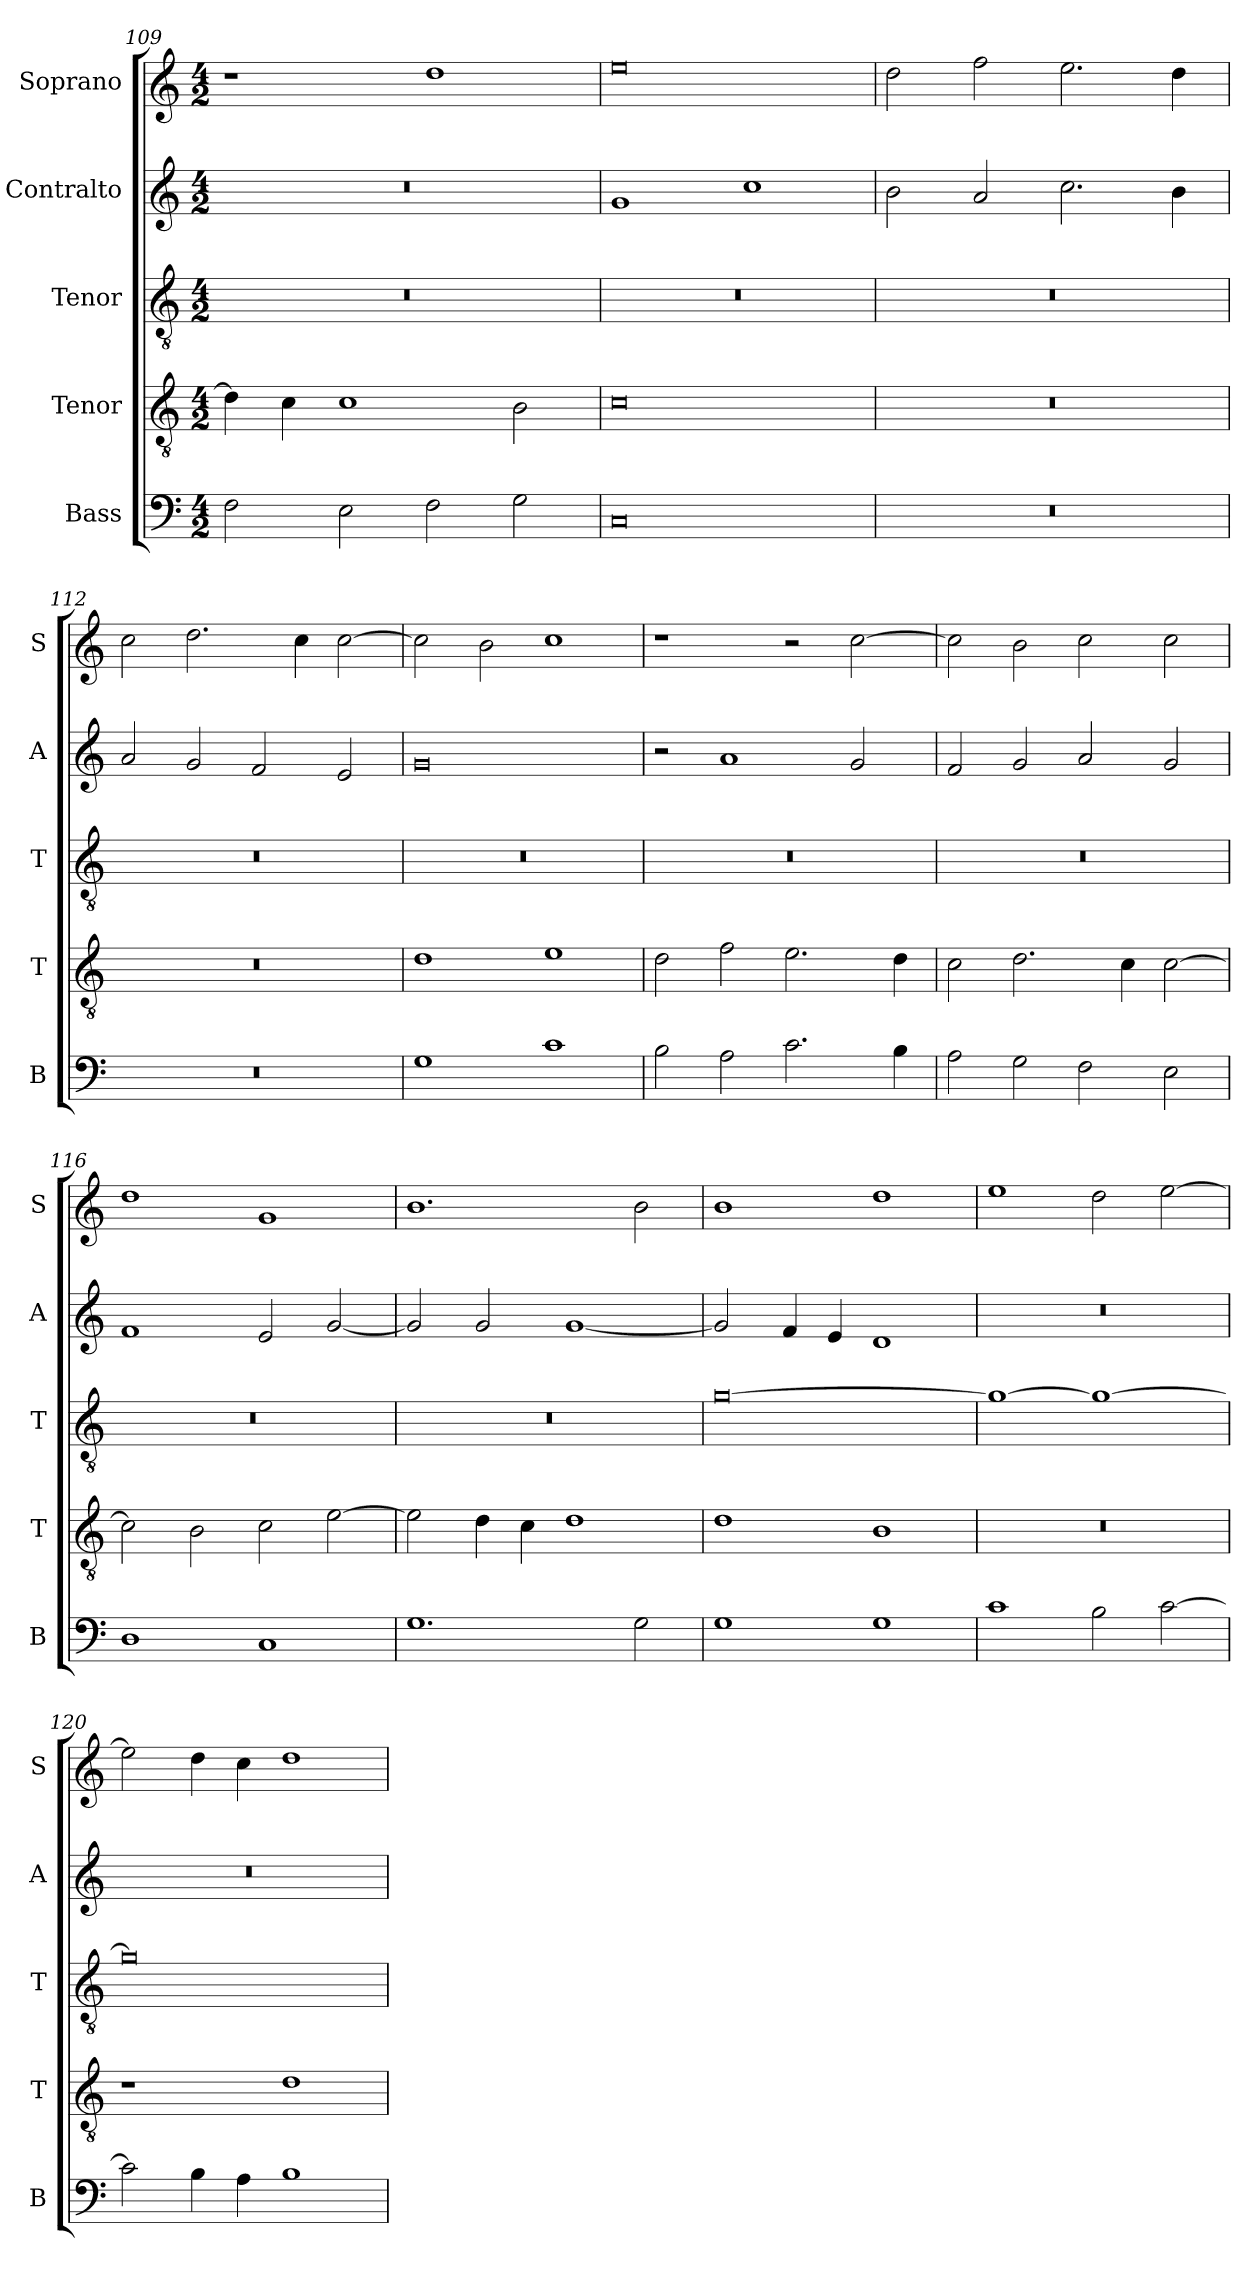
**kern	**kern	**kern	**kern	**kern
*part5	*part4	*part3	*part2	*part1
*staff5	*staff4	*staff3	*staff2	*staff1
*I"Bass	*I"Tenor	*I"Tenor	*I"Contralto	*I"Soprano
*I'B	*I'T	*I'T	*I'A	*I'S
*clefF4	*clefGv2	*clefGv2	*clefG2	*clefG2
*k[]	*k[]	*k[]	*k[]	*k[]
*G:mix	*G:mix	*G:mix	*G:mix	*G:mix
*M4/2	*M4/2	*M4/2	*M4/2	*M4/2
=109	=109	=109	=109	=109
2F	4d]	0r	0r	1r
.	4c	.	.	.
2E	1c	.	.	.
2F	.	.	.	1dd
2G	2B	.	.	.
=110	=110	=110	=110	=110
0C	0c	0r	1g	0ee
.	.	.	1cc	.
=111	=111	=111	=111	=111
0r	0r	0r	2b	2dd
.	.	.	2a	2ff
.	.	.	2.cc	2.ee
.	.	.	4b	4dd
=112	=112	=112	=112	=112
0r	0r	0r	2a	2cc
.	.	.	2g	2.dd
.	.	.	2f	.
.	.	.	.	4cc
.	.	.	2e	[2cc
=113	=113	=113	=113	=113
1G	1d	0r	0g	2cc]
.	.	.	.	2b
1c	1e	.	.	1cc
=114	=114	=114	=114	=114
2B	2d	0r	2r	1r
2A	2f	.	1a	.
2.c	2.e	.	.	2r
.	.	.	2g	[2cc
4B	4d	.	.	.
=115	=115	=115	=115	=115
2A	2c	0r	2f	2cc]
2G	2.d	.	2g	2b
2F	.	.	2a	2cc
.	4c	.	.	.
2E	[2c	.	2g	2cc
=116	=116	=116	=116	=116
1D	2c]	0r	1f	1dd
.	2B	.	.	.
1C	2c	.	2e	1g
.	[2e	.	[2g	.
=117	=117	=117	=117	=117
1.G	2e]	0r	2g]	1.b
.	4d	.	2g	.
.	4c	.	.	.
.	1d	.	[1g	.
2G	.	.	.	2b
=118	=118	=118	=118	=118
1G	1d	[0g	2g]	1b
.	.	.	4f	.
.	.	.	4e	.
1G	1B	.	1d	1dd
=119	=119	=119	=119	=119
1c	0r	1g_	0r	1ee
2B	.	1g_	.	2dd
[2c	.	.	.	[2ee
=120	=120	=120	=120	=120
2c]	1r	0g]	0r	2ee]
4B	.	.	.	4dd
4A	.	.	.	4cc
1B	1d	.	.	1dd
=	=	=	=	=
*-	*-	*-	*-	*-
